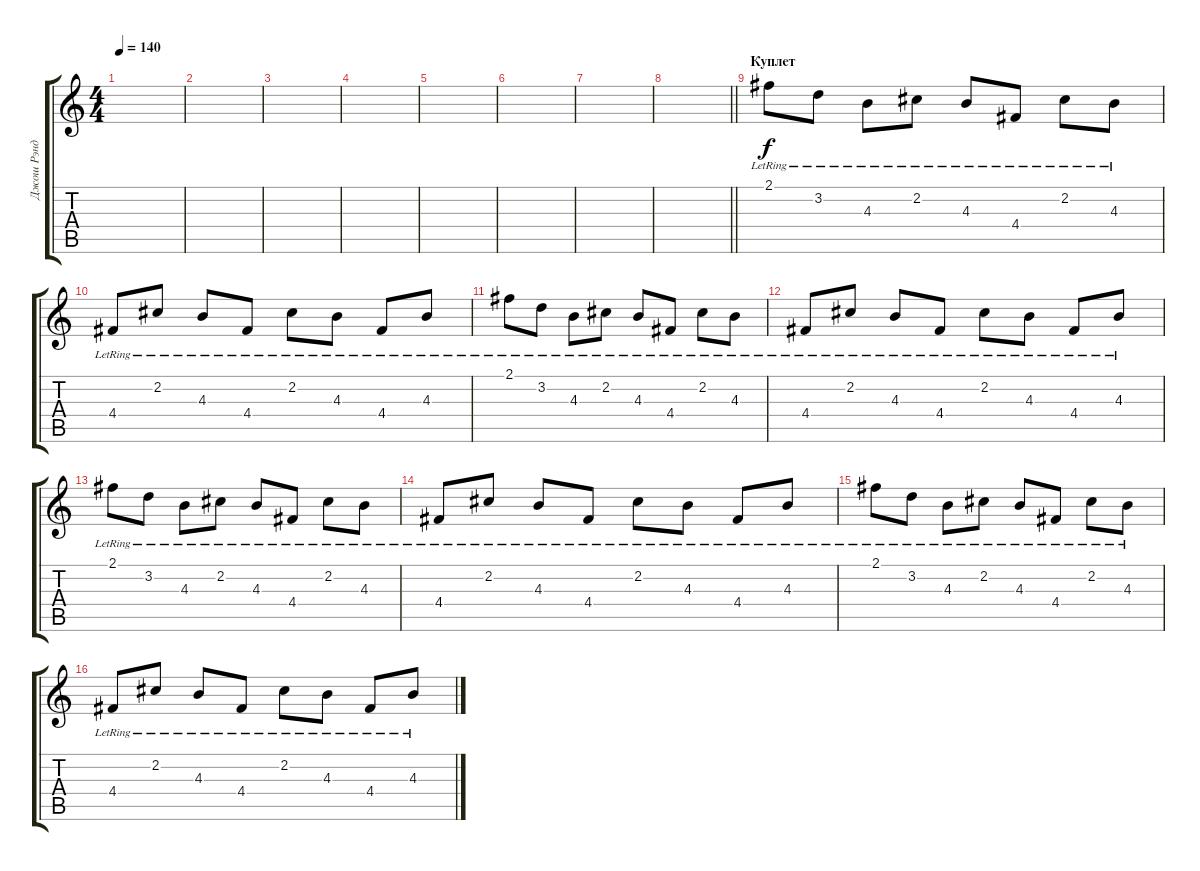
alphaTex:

\track ("Джош Рэнд (акустика)" "Джош Рэнд ") {instrument acousticguitarsteel}
\staff {score tabs}
\tuning (E4 B3 G3 D3 A2 E2) {hide}
\ts (4 4)
\tempo 140
\clef g2
\ks c
|
|
|
|
|
|
|
\barLineRight lightlight
|
\section ("" "Куплет")
2.1{lr}.8 3.2{lr}.8 4.3{lr}.8 2.2{lr}.8 4.3{lr}.8 4.4{lr}.8 2.2{lr}.8 4.3{lr}.8 |
4.4{lr}.8 2.2{lr}.8 4.3{lr}.8 4.4{lr}.8 2.2{lr}.8 4.3{lr}.8 4.4{lr}.8 4.3{lr}.8 |
2.1{lr}.8 3.2{lr}.8 4.3{lr}.8 2.2{lr}.8 4.3{lr}.8 4.4{lr}.8 2.2{lr}.8 4.3{lr}.8 |
4.4{lr}.8 2.2{lr}.8 4.3{lr}.8 4.4{lr}.8 2.2{lr}.8 4.3{lr}.8 4.4{lr}.8 4.3{lr}.8 |
2.1{lr}.8 3.2{lr}.8 4.3{lr}.8 2.2{lr}.8 4.3{lr}.8 4.4{lr}.8 2.2{lr}.8 4.3{lr}.8 |
4.4{lr}.8 2.2{lr}.8 4.3{lr}.8 4.4{lr}.8 2.2{lr}.8 4.3{lr}.8 4.4{lr}.8 4.3{lr}.8 |
2.1{lr}.8 3.2{lr}.8 4.3{lr}.8 2.2{lr}.8 4.3{lr}.8 4.4{lr}.8 2.2{lr}.8 4.3{lr}.8 |
4.4{lr}.8 2.2{lr}.8 4.3{lr}.8 4.4{lr}.8 2.2{lr}.8 4.3{lr}.8 4.4{lr}.8 4.3{lr}.8
